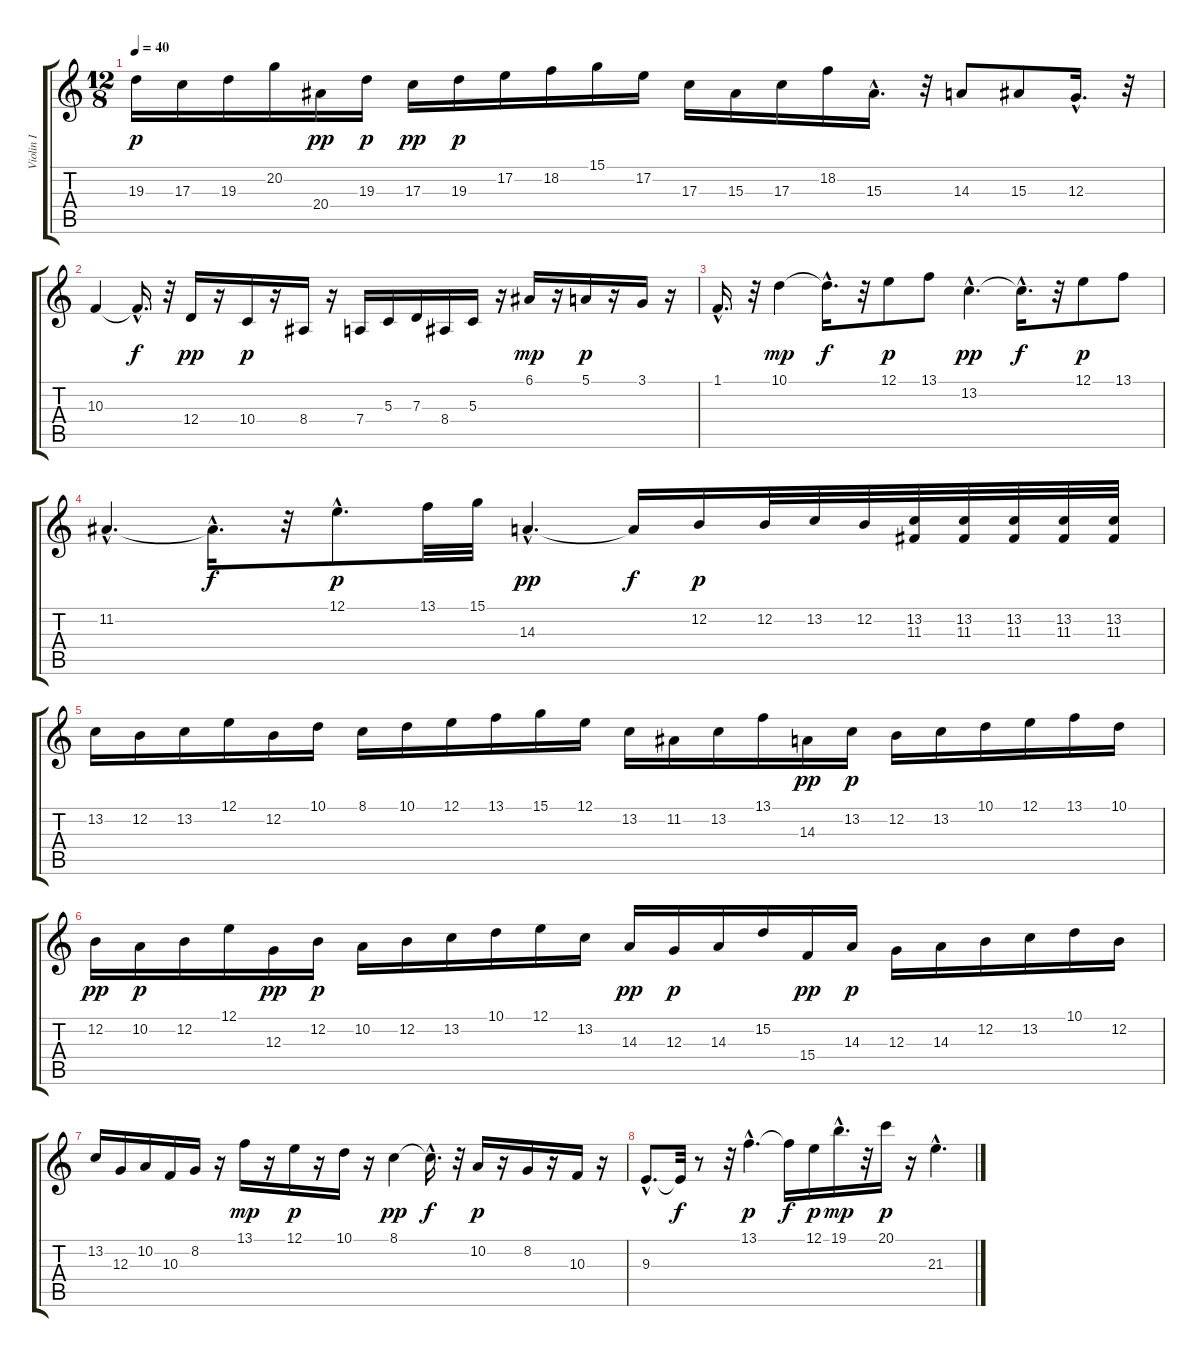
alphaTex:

\track ("Violin I" "Violin I") {instrument violin}
\staff {score tabs}
\tuning (E4 B3 G3 D3 A2 E2) {hide}
\ts (12 8)
\tempo 40
\clef g2
\ks c
19.3.16{dy p} 17.3.16 19.3.16 20.2.16 20.4.16{dy pp} 19.3.16{dy p} 17.3.16{dy pp} 19.3.16{dy p} 17.2.16 18.2.16 15.1.16 17.2.16 17.3.16 15.3.16 17.3.16 18.2.16 15.3{hac}.16{d} r.32 14.3.8 15.3.8 12.3{hac}.16{d} r.32 |
10.3.4 10.3{hac t}.16{d dy f} r.32 12.4.16{dy pp} r.16 10.4.16{dy p} r.16 8.4.16 r.16 7.4.16 5.3.16 7.3.16 8.4.16 5.3.16 r.16 6.1.16{dy mp} r.16 5.1.16{dy p} r.16 3.1.16 r.16 |
1.1{hac}.16{d} r.32 10.1.4{dy mp} 10.1{hac t}.16{d dy f} r.32 12.1.8{dy p} 13.1.8 13.2{hac}.4{d dy pp} 13.2{hac t}.16{d dy f} r.32 12.1.8{dy p} 13.1.8 |
11.2{hac}.4{d} 11.2{hac t}.16{d dy f} r.32 12.1{hac}.8{d dy p} 13.1.32 15.1.32 14.3{hac}.4{d dy pp} 14.3{t}.16{dy f} 12.2.16{dy p} 12.2.32 13.2.32 12.2.32 (13.2 11.3).32 (13.2 11.3).32 (13.2 11.3).32 (13.2 11.3).32 (13.2 11.3).32 |
13.2.16 12.2.16 13.2.16 12.1.16 12.2.16 10.1.16 8.1.16 10.1.16 12.1.16 13.1.16 15.1.16 12.1.16 13.2.16 11.2.16 13.2.16 13.1.16 14.3.16{dy pp} 13.2.16{dy p} 12.2.16 13.2.16 10.1.16 12.1.16 13.1.16 10.1.16 |
12.2.16{dy pp} 10.2.16{dy p} 12.2.16 12.1.16 12.3.16{dy pp} 12.2.16{dy p} 10.2.16 12.2.16 13.2.16 10.1.16 12.1.16 13.2.16 14.3.16{dy pp} 12.3.16{dy p} 14.3.16 15.2.16 15.4.16{dy pp} 14.3.16{dy p} 12.3.16 14.3.16 12.2.16 13.2.16 10.1.16 12.2.16 |
13.2.16 12.3.16 10.2.16 10.3.16 8.2.16 r.16 13.1.16{dy mp} r.16 12.1.16{dy p} r.16 10.1.16 r.16 8.1.4{dy pp} 8.1{hac t}.16{d dy f} r.32 10.2.16{dy p} r.16 8.2.16 r.16 10.3.16 r.16 |
9.3{hac}.8{d} 9.3{t}.32{dy f} r.8 r.32 13.1{hac}.4{d dy p} 13.1{t}.16{dy f} 12.1.16{dy p} 19.1{hac}.16{d dy mp} r.32 20.1.16{dy p} r.16 21.3{hac}.4{d}
